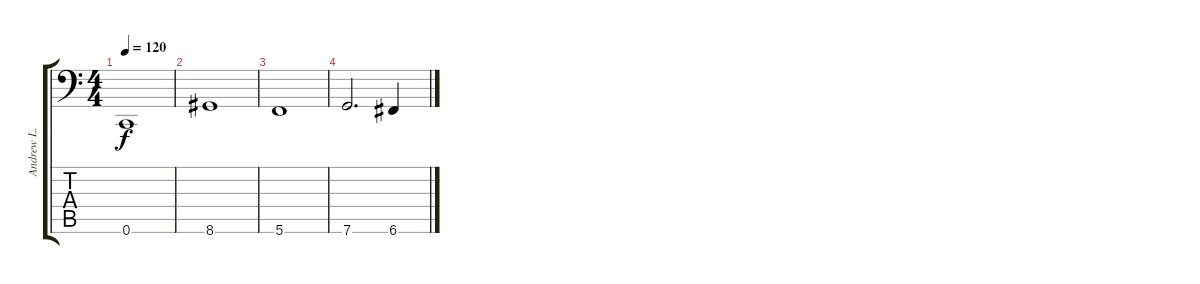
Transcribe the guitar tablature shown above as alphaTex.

\track ("Andrew L." "Andrew L.") {instrument electricbassfinger}
\staff {score tabs}
\tuning (E4 B3 F2 C2 Ab1 C1) {hide}
\ts (4 4)
\tempo 120
\clef f4
\ks c
0.6.1{dy f} |
8.6.1 |
5.6.1 |
7.6.2{d} 6.6.4
